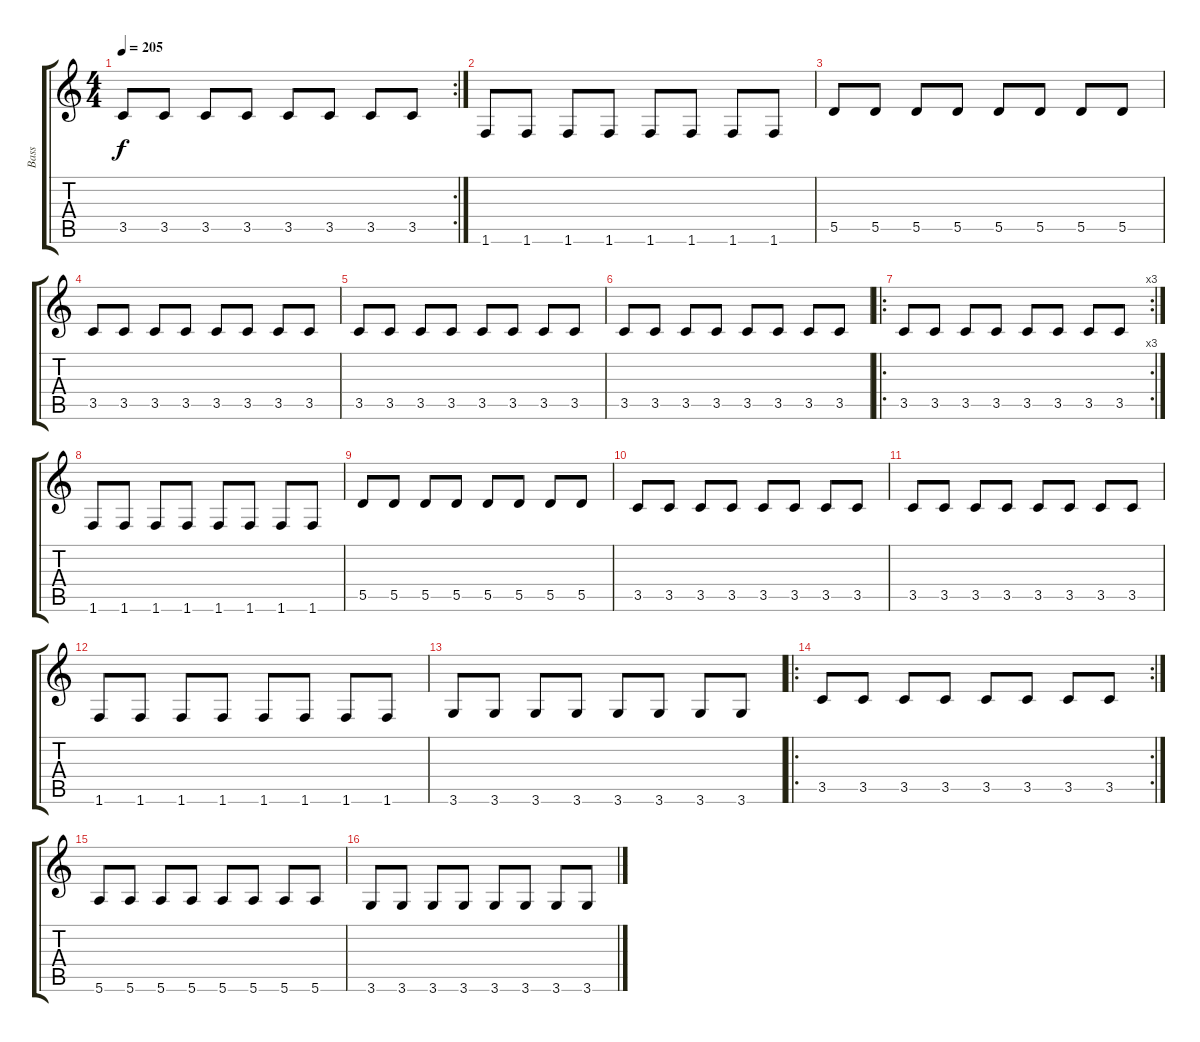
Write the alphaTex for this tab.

\track ("Bass" "Bass") {instrument electricbasspick}
\staff {score tabs}
\tuning (E4 B3 G3 D3 A2 E2) {hide}
\rc 2
\ts (4 4)
\tempo 205
\clef g2
\ks c
3.5.8{dy f} 3.5.8 3.5.8 3.5.8 3.5.8 3.5.8 3.5.8 3.5.8 |
1.6.8 1.6.8 1.6.8 1.6.8 1.6.8 1.6.8 1.6.8 1.6.8 |
5.5.8 5.5.8 5.5.8 5.5.8 5.5.8 5.5.8 5.5.8 5.5.8 |
3.5.8 3.5.8 3.5.8 3.5.8 3.5.8 3.5.8 3.5.8 3.5.8 |
3.5.8 3.5.8 3.5.8 3.5.8 3.5.8 3.5.8 3.5.8 3.5.8 |
3.5.8 3.5.8 3.5.8 3.5.8 3.5.8 3.5.8 3.5.8 3.5.8 |
\ro
\rc 3
3.5.8 3.5.8 3.5.8 3.5.8 3.5.8 3.5.8 3.5.8 3.5.8 |
1.6.8 1.6.8 1.6.8 1.6.8 1.6.8 1.6.8 1.6.8 1.6.8 |
5.5.8 5.5.8 5.5.8 5.5.8 5.5.8 5.5.8 5.5.8 5.5.8 |
3.5.8 3.5.8 3.5.8 3.5.8 3.5.8 3.5.8 3.5.8 3.5.8 |
3.5.8 3.5.8 3.5.8 3.5.8 3.5.8 3.5.8 3.5.8 3.5.8 |
1.6.8 1.6.8 1.6.8 1.6.8 1.6.8 1.6.8 1.6.8 1.6.8 |
3.6.8 3.6.8 3.6.8 3.6.8 3.6.8 3.6.8 3.6.8 3.6.8 |
\ro
\rc 2
3.5.8 3.5.8 3.5.8 3.5.8 3.5.8 3.5.8 3.5.8 3.5.8 |
5.6.8 5.6.8 5.6.8 5.6.8 5.6.8 5.6.8 5.6.8 5.6.8 |
3.6.8 3.6.8 3.6.8 3.6.8 3.6.8 3.6.8 3.6.8 3.6.8
